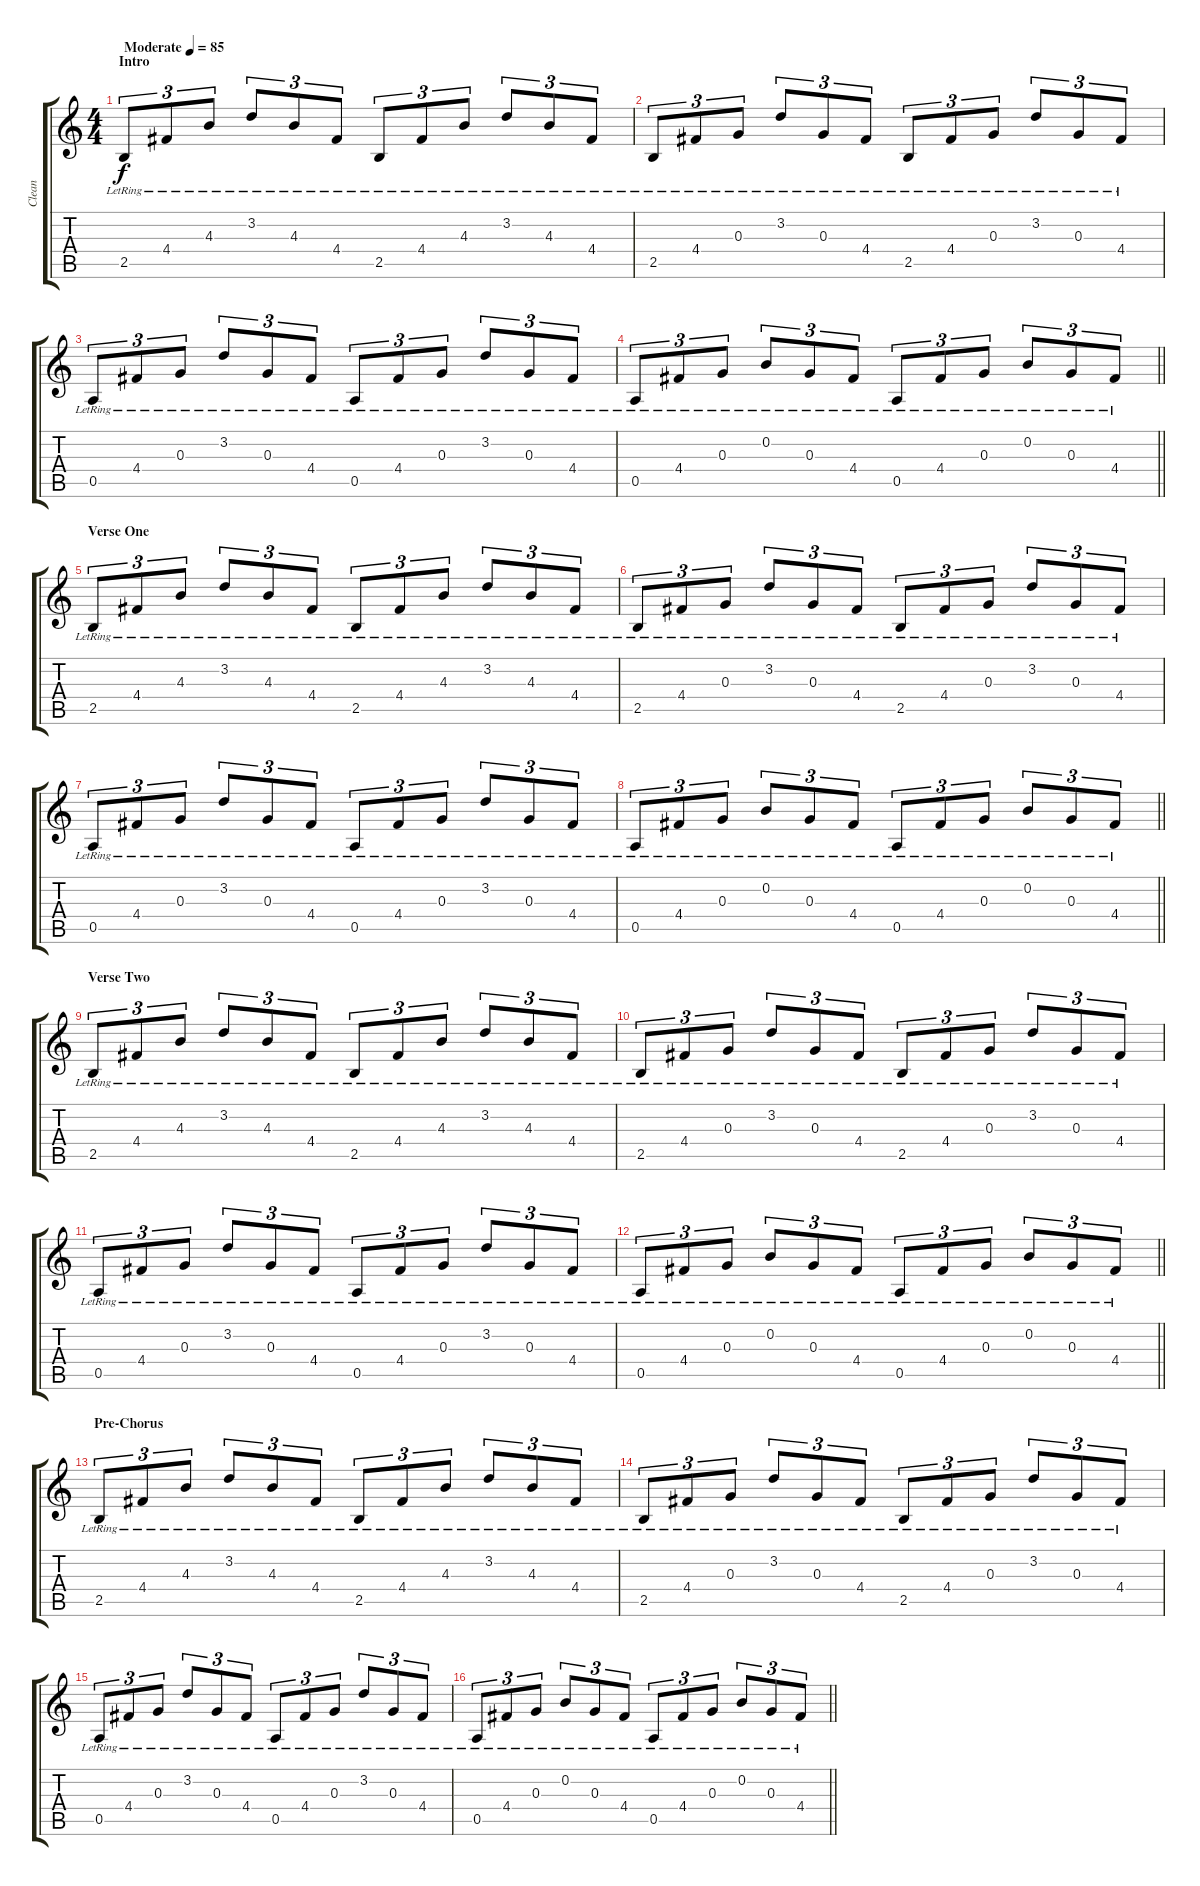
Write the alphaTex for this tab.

\track ("Clean" "Clean") {instrument electricguitarclean}
\staff {score tabs}
\tuning (E4 B3 G3 D3 A2 E2) {hide}
\ts (4 4)
\section ("" "Intro")
\tempo (85 "Moderate")
\clef g2
\ks c
2.5{lr}.8{tu (3 2) dy f instrument electricguitarclean} 4.4{lr}.8{tu (3 2)} 4.3{lr}.8{tu (3 2)} 3.2{lr}.8{tu (3 2)} 4.3{lr}.8{tu (3 2)} 4.4{lr}.8{tu (3 2)} 2.5{lr}.8{tu (3 2)} 4.4{lr}.8{tu (3 2)} 4.3{lr}.8{tu (3 2)} 3.2{lr}.8{tu (3 2)} 4.3{lr}.8{tu (3 2)} 4.4{lr}.8{tu (3 2)} |
2.5{lr}.8{tu (3 2)} 4.4{lr}.8{tu (3 2)} 0.3{lr}.8{tu (3 2)} 3.2{lr}.8{tu (3 2)} 0.3{lr}.8{tu (3 2)} 4.4{lr}.8{tu (3 2)} 2.5{lr}.8{tu (3 2)} 4.4{lr}.8{tu (3 2)} 0.3{lr}.8{tu (3 2)} 3.2{lr}.8{tu (3 2)} 0.3{lr}.8{tu (3 2)} 4.4{lr}.8{tu (3 2)} |
0.5{lr}.8{tu (3 2)} 4.4{lr}.8{tu (3 2)} 0.3{lr}.8{tu (3 2)} 3.2{lr}.8{tu (3 2)} 0.3{lr}.8{tu (3 2)} 4.4{lr}.8{tu (3 2)} 0.5{lr}.8{tu (3 2)} 4.4{lr}.8{tu (3 2)} 0.3{lr}.8{tu (3 2)} 3.2{lr}.8{tu (3 2)} 0.3{lr}.8{tu (3 2)} 4.4{lr}.8{tu (3 2)} |
\barLineRight lightlight
0.5{lr}.8{tu (3 2)} 4.4{lr}.8{tu (3 2)} 0.3{lr}.8{tu (3 2)} 0.2{lr}.8{tu (3 2)} 0.3{lr}.8{tu (3 2)} 4.4{lr}.8{tu (3 2)} 0.5{lr}.8{tu (3 2)} 4.4{lr}.8{tu (3 2)} 0.3{lr}.8{tu (3 2)} 0.2{lr}.8{tu (3 2)} 0.3{lr}.8{tu (3 2)} 4.4{lr}.8{tu (3 2)} |
\section ("" "Verse One")
2.5{lr}.8{tu (3 2)} 4.4{lr}.8{tu (3 2)} 4.3{lr}.8{tu (3 2)} 3.2{lr}.8{tu (3 2)} 4.3{lr}.8{tu (3 2)} 4.4{lr}.8{tu (3 2)} 2.5{lr}.8{tu (3 2)} 4.4{lr}.8{tu (3 2)} 4.3{lr}.8{tu (3 2)} 3.2{lr}.8{tu (3 2)} 4.3{lr}.8{tu (3 2)} 4.4{lr}.8{tu (3 2)} |
2.5{lr}.8{tu (3 2)} 4.4{lr}.8{tu (3 2)} 0.3{lr}.8{tu (3 2)} 3.2{lr}.8{tu (3 2)} 0.3{lr}.8{tu (3 2)} 4.4{lr}.8{tu (3 2)} 2.5{lr}.8{tu (3 2)} 4.4{lr}.8{tu (3 2)} 0.3{lr}.8{tu (3 2)} 3.2{lr}.8{tu (3 2)} 0.3{lr}.8{tu (3 2)} 4.4{lr}.8{tu (3 2)} |
0.5{lr}.8{tu (3 2)} 4.4{lr}.8{tu (3 2)} 0.3{lr}.8{tu (3 2)} 3.2{lr}.8{tu (3 2)} 0.3{lr}.8{tu (3 2)} 4.4{lr}.8{tu (3 2)} 0.5{lr}.8{tu (3 2)} 4.4{lr}.8{tu (3 2)} 0.3{lr}.8{tu (3 2)} 3.2{lr}.8{tu (3 2)} 0.3{lr}.8{tu (3 2)} 4.4{lr}.8{tu (3 2)} |
\barLineRight lightlight
0.5{lr}.8{tu (3 2)} 4.4{lr}.8{tu (3 2)} 0.3{lr}.8{tu (3 2)} 0.2{lr}.8{tu (3 2)} 0.3{lr}.8{tu (3 2)} 4.4{lr}.8{tu (3 2)} 0.5{lr}.8{tu (3 2)} 4.4{lr}.8{tu (3 2)} 0.3{lr}.8{tu (3 2)} 0.2{lr}.8{tu (3 2)} 0.3{lr}.8{tu (3 2)} 4.4{lr}.8{tu (3 2)} |
\section ("" "Verse Two")
2.5{lr}.8{tu (3 2)} 4.4{lr}.8{tu (3 2)} 4.3{lr}.8{tu (3 2)} 3.2{lr}.8{tu (3 2)} 4.3{lr}.8{tu (3 2)} 4.4{lr}.8{tu (3 2)} 2.5{lr}.8{tu (3 2)} 4.4{lr}.8{tu (3 2)} 4.3{lr}.8{tu (3 2)} 3.2{lr}.8{tu (3 2)} 4.3{lr}.8{tu (3 2)} 4.4{lr}.8{tu (3 2)} |
2.5{lr}.8{tu (3 2)} 4.4{lr}.8{tu (3 2)} 0.3{lr}.8{tu (3 2)} 3.2{lr}.8{tu (3 2)} 0.3{lr}.8{tu (3 2)} 4.4{lr}.8{tu (3 2)} 2.5{lr}.8{tu (3 2)} 4.4{lr}.8{tu (3 2)} 0.3{lr}.8{tu (3 2)} 3.2{lr}.8{tu (3 2)} 0.3{lr}.8{tu (3 2)} 4.4{lr}.8{tu (3 2)} |
0.5{lr}.8{tu (3 2)} 4.4{lr}.8{tu (3 2)} 0.3{lr}.8{tu (3 2)} 3.2{lr}.8{tu (3 2)} 0.3{lr}.8{tu (3 2)} 4.4{lr}.8{tu (3 2)} 0.5{lr}.8{tu (3 2)} 4.4{lr}.8{tu (3 2)} 0.3{lr}.8{tu (3 2)} 3.2{lr}.8{tu (3 2)} 0.3{lr}.8{tu (3 2)} 4.4{lr}.8{tu (3 2)} |
\barLineRight lightlight
0.5{lr}.8{tu (3 2)} 4.4{lr}.8{tu (3 2)} 0.3{lr}.8{tu (3 2)} 0.2{lr}.8{tu (3 2)} 0.3{lr}.8{tu (3 2)} 4.4{lr}.8{tu (3 2)} 0.5{lr}.8{tu (3 2)} 4.4{lr}.8{tu (3 2)} 0.3{lr}.8{tu (3 2)} 0.2{lr}.8{tu (3 2)} 0.3{lr}.8{tu (3 2)} 4.4{lr}.8{tu (3 2)} |
\section ("" "Pre-Chorus")
2.5{lr}.8{tu (3 2)} 4.4{lr}.8{tu (3 2)} 4.3{lr}.8{tu (3 2)} 3.2{lr}.8{tu (3 2)} 4.3{lr}.8{tu (3 2)} 4.4{lr}.8{tu (3 2)} 2.5{lr}.8{tu (3 2)} 4.4{lr}.8{tu (3 2)} 4.3{lr}.8{tu (3 2)} 3.2{lr}.8{tu (3 2)} 4.3{lr}.8{tu (3 2)} 4.4{lr}.8{tu (3 2)} |
2.5{lr}.8{tu (3 2)} 4.4{lr}.8{tu (3 2)} 0.3{lr}.8{tu (3 2)} 3.2{lr}.8{tu (3 2)} 0.3{lr}.8{tu (3 2)} 4.4{lr}.8{tu (3 2)} 2.5{lr}.8{tu (3 2)} 4.4{lr}.8{tu (3 2)} 0.3{lr}.8{tu (3 2)} 3.2{lr}.8{tu (3 2)} 0.3{lr}.8{tu (3 2)} 4.4{lr}.8{tu (3 2)} |
0.5{lr}.8{tu (3 2)} 4.4{lr}.8{tu (3 2)} 0.3{lr}.8{tu (3 2)} 3.2{lr}.8{tu (3 2)} 0.3{lr}.8{tu (3 2)} 4.4{lr}.8{tu (3 2)} 0.5{lr}.8{tu (3 2)} 4.4{lr}.8{tu (3 2)} 0.3{lr}.8{tu (3 2)} 3.2{lr}.8{tu (3 2)} 0.3{lr}.8{tu (3 2)} 4.4{lr}.8{tu (3 2)} |
\barLineRight lightlight
0.5{lr}.8{tu (3 2)} 4.4{lr}.8{tu (3 2)} 0.3{lr}.8{tu (3 2)} 0.2{lr}.8{tu (3 2)} 0.3{lr}.8{tu (3 2)} 4.4{lr}.8{tu (3 2)} 0.5{lr}.8{tu (3 2)} 4.4{lr}.8{tu (3 2)} 0.3{lr}.8{tu (3 2)} 0.2{lr}.8{tu (3 2)} 0.3{lr}.8{tu (3 2)} 4.4{lr}.8{tu (3 2)}
